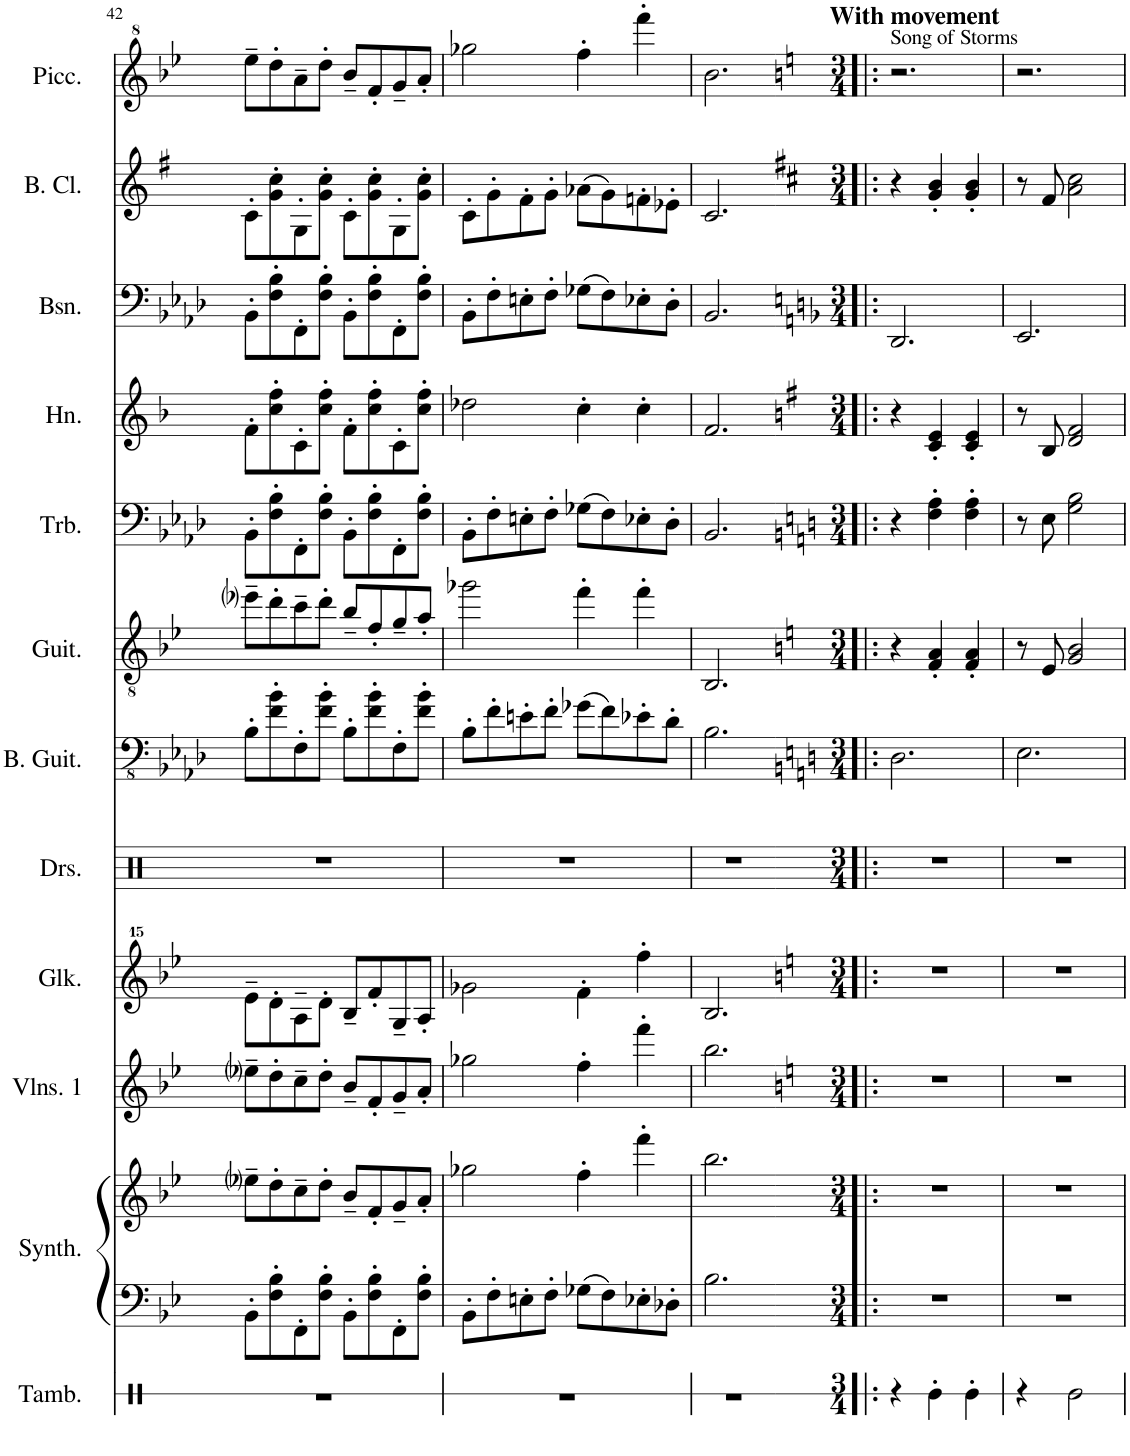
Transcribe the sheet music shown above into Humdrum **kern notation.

**kern	**kern	**kern	**kern	**kern	**kern	**kern	**kern	**kern	**kern	**kern	**kern	**kern
*part12	*part11	*part11	*part10	*part9	*part8	*part7	*part6	*part5	*part4	*part3	*part2	*part1
*staff13	*staff12	*staff11	*staff10	*staff9	*staff8	*staff7	*staff6	*staff5	*staff4	*staff3	*staff2	*staff1
*I"Tambourine	*I"Keyboard Synthesizer	*	*I"Violins 1	*I"Glockenspiel	*I"Drumset	*I"Bass Guitar	*I"Guitar	*I"Trombone	*I"Horn	*I"Bassoon	*I"Bass Clarinet	*I"Piccolo
*I'Tamb.	*I'Synth.	*	*I'Vlns. 1	*I'Glk.	*I'Drs.	*I'B. Guit.	*I'Guit.	*I'Trb.	*I'Hn.	*I'Bsn.	*I'B. Cl.	*I'Picc.
!!LO:PB:g=z
*clefX	*clefF4	*clefG2	*clefG2	*clefG^^2	*clefX	*clefFv4	*clefGv2	*clefF4	*clefG2	*clefF4	*clefG2	*clefG^2
*	*	*	*	*	*	*	*	*	*Trd4c7	*	*Trd8c14	*Trd-7c-12
*k[]	*k[b-e-]	*k[b-e-]	*k[b-e-]	*k[b-e-]	*k[]	*k[b-e-a-d-]	*k[b-e-]	*k[b-e-a-d-]	*k[b-]	*k[b-e-a-d-]	*k[f#]	*k[b-e-]
*M4/4	*M4/4	*M4/4	*M4/4	*M4/4	*M4/4	*M4/4	*M4/4	*M4/4	*M4/4	*M4/4	*M4/4	*M4/4
=42	=42	=42	=42	=42	=42	=42	=42	=42	=42	=42	=42	=42
1r	8BB-'\L	8ee-i~\L	8ee-i~\L	8eee-~\L	1r	8BB-'\L	8ee-i~\L	8BB-'\L	8f'\L	8BB-'\L	8c'\L	8eee-~\L
.	8F\' 8B-\'	8dd'\	8dd'\	8ddd'\	.	8F\' 8B-\'	8dd'\	8F\' 8B-\'	8cc\' 8ff\'	8F\' 8B-\'	8g\' 8cc\'	8ddd'\
.	8FF'\	8cc~\	8cc~\	8aa~\	.	8FF'\	8cc~\	8FF'\	8c'\	8FF'\	8G'\	8aa~\
.	8F\' 8B-\'J	8dd'\J	8dd'\J	8ddd'\J	.	8F\' 8B-\'J	8dd'\J	8F\' 8B-\'J	8cc\' 8ff\'J	8F\' 8B-\'J	8g\' 8cc\'J	8ddd'\J
.	8BB-'\L	8b-~/L	8b-~/L	8bb-~/L	.	8BB-'\L	8b-~/L	8BB-'\L	8f'\L	8BB-'\L	8c'\L	8bb-~/L
.	8F\' 8B-\'	8f'/	8f'/	8fff'/	.	8F\' 8B-\'	8f'/	8F\' 8B-\'	8cc\' 8ff\'	8F\' 8B-\'	8g\' 8cc\'	8ff'/
.	8FF'\	8g~/	8g~/	8gg~/	.	8FF'\	8g~/	8FF'\	8c'\	8FF'\	8G'\	8gg~/
.	8F\' 8B-\'J	8a'/J	8a'/J	8aa'/J	.	8F\' 8B-\'J	8a'/J	8F\' 8B-\'J	8cc\' 8ff\'J	8F\' 8B-\'J	8g\' 8cc\'J	8aa'/J
=43	=43	=43	=43	=43	=43	=43	=43	=43	=43	=43	=43	=43
1r	8BB-'\L	2gg-X\	2gg-X\	2ggg-X\	1r	8BB-'\L	2gg-X\	8BB-'\L	2dd-X\	8BB-'\L	8c'\L	2ggg-X\
.	8F'\	.	.	.	.	8F'\	.	8F'\	.	8F'\	8g'\	.
.	8En'\	.	.	.	.	8En'\	.	8En'\	.	8En'\	8f#'\	.
.	8F'\J	.	.	.	.	8F'\J	.	8F'\J	.	8F'\J	8g'\J	.
.	8G-X\L	4ff'\	4ff'\	4fff'\	.	(8G-X\L	4ff'\	(8G-X\L	4cc'\	(8G-X\L	(8a-X\L	4fff'\
.	8F\	.	.	.	.	8F\)	.	8F\)	.	8F\)	8g\)	.
.	8E-X'\	4fff'\	4fff'\	4ffff'\	.	8E-X'\	4ff'\	8E-X'\	4cc'\	8E-X'\	8fn'\	4ffff'\
.	8D-X'\J	.	.	.	.	8D-'\J	.	8D-'\J	.	8D-'\J	8e-X'\J	.
=44	=44	=44	=44	=44	=44	=44	=44	=44	=44	=44	=44	=44
1r	2.B-\	2.bb-\	2.bb-\	2.bb-/	1r	2.BB-\	2.BB-/	2.BB-/	2.f/	2.BB-/	2.c/	2.bb-\
.	4ryy	4ryy	4ryy	4ryy	.	4ryy	4ryy	4ryy	4ryy	4ryy	4ryy	4ryy
=45!|:	=45!|:	=45!|:	=45!|:	=45!|:	=45!|:	=45!|:	=45!|:	=45!|:	=45!|:	=45!|:	=45!|:	=45!|:
*	*	*	*k[]	*k[]	*	*k[]	*k[]	*k[]	*k[f#]	*k[b-]	*k[f#c#]	*k[]
*M3/4	*M3/4	*M3/4	*M3/4	*M3/4	*M3/4	*M3/4	*M3/4	*M3/4	*M3/4	*M3/4	*M3/4	*M3/4
!	!	!	!	!	!	!	!	!	!	!	!	!LO:TX:a:B:t=With movement
!	!	!	!	!	!	!	!	!	!	!	!	!LO:TX:a:t=Song of Storms
4r	2.r	2.r	2.r	2.r	2.r	2.DD\	4r	4r	4r	2.DD/	4r	2.r
4Re'\	.	.	.	.	.	.	4F/' 4A/'	4F\' 4A\'	4c/' 4e/'	.	4g/' 4b/'	.
4Re'\	.	.	.	.	.	.	4F/' 4A/'	4F\' 4A\'	4c/' 4e/'	.	4g/' 4b/'	.
=46	=46	=46	=46	=46	=46	=46	=46	=46	=46	=46	=46	=46
4r	2.r	2.r	2.r	2.r	2.r	2.EE\	8r	8r	8r	2.EE/	8r	2.r
.	.	.	.	.	.	.	8E/	8E\	8B/	.	8f#/	.
2Re\	.	.	.	.	.	.	2G/ 2B/	2G\ 2B\	2d/ 2f#/	.	2a\ 2cc#\	.
=	=	=	=	=	=	=	=	=	=	=	=	=
*-	*-	*-	*-	*-	*-	*-	*-	*-	*-	*-	*-	*-
